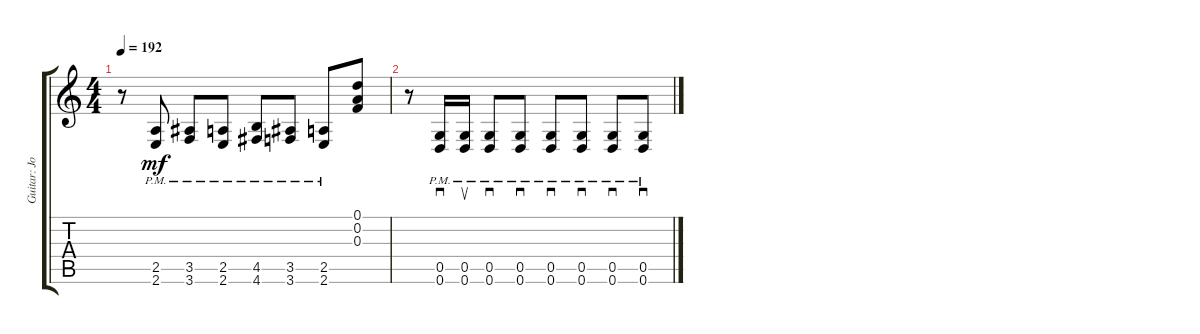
\track ("Guitar: Joe Duplantier" "Guitar: Jo") {instrument overdrivenguitar}
\staff {score tabs}
\tuning (D4 A3 F3 C3 G2 D2) {hide}
\ts (4 4)
\tempo 192
\clef g2
\ks c
r.8{dy mf} (2.5{pm} 2.6{pm}).8 (3.5{pm} 3.6{pm}).8 (2.5{pm} 2.6{pm}).8 (4.5{pm} 4.6{pm}).8 (3.5{pm} 3.6{pm}).8 (2.5{pm} 2.6{pm}).8 (0.1 0.2 0.3).8 |
r.8 (0.5{pm} 0.6{pm}).16{sd} (0.5{pm} 0.6{pm}).16{su} (0.5{pm} 0.6{pm}).8{sd} (0.5{pm} 0.6{pm}).8{sd} (0.5{pm} 0.6{pm}).8{sd} (0.5{pm} 0.6{pm}).8{sd} (0.5{pm} 0.6{pm}).8{sd} (0.5{pm} 0.6{pm}).8{sd}
